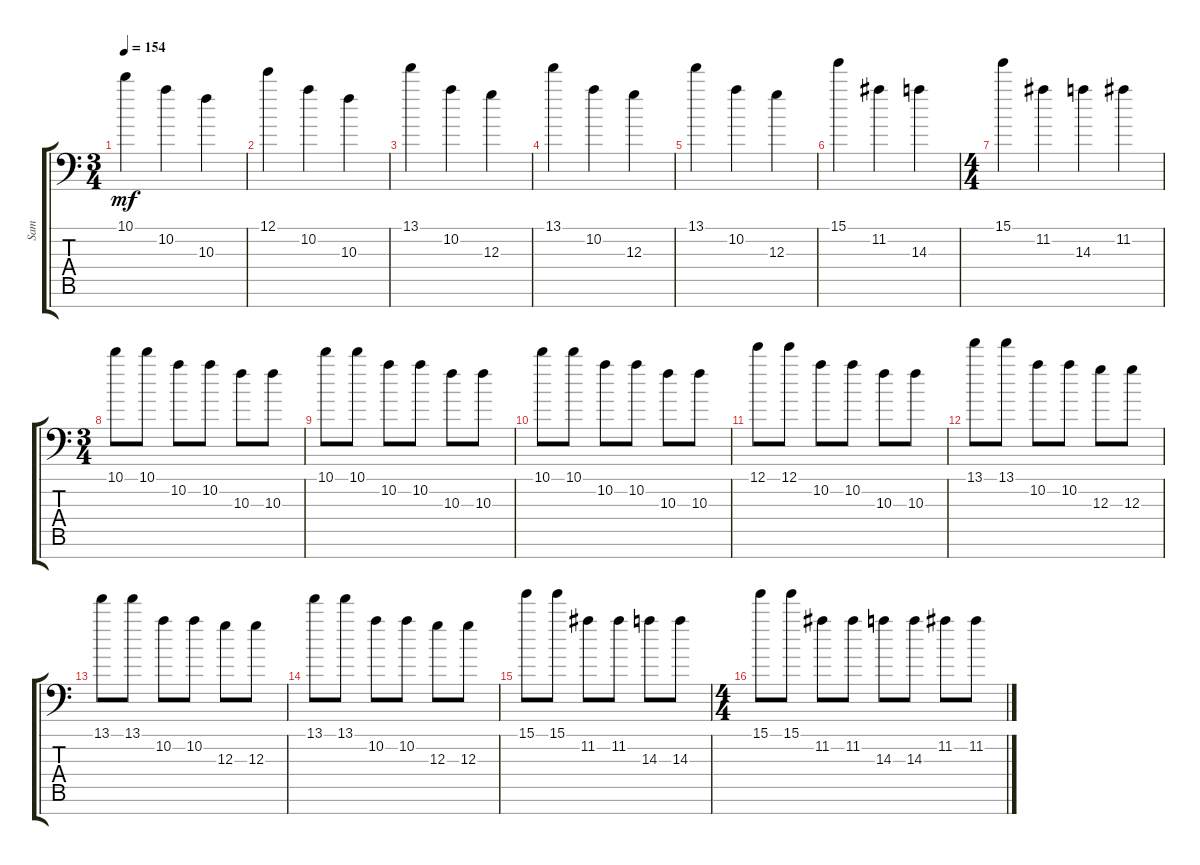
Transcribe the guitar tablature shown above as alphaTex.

\track ("Sam" "Sam") {instrument distortionguitar}
\staff {score tabs}
\tuning (E4 B3 G3 D3 A2 E2 A1) {hide}
\ts (3 4)
\tempo 154
\clef f4
\ks c
10.1.4{dy mf} 10.2.4 10.3.4 |
12.1.4 10.2.4 10.3.4 |
13.1.4 10.2.4 12.3.4 |
13.1.4 10.2.4 12.3.4 |
13.1.4 10.2.4 12.3.4 |
15.1.4 11.2.4 14.3.4 |
\ts (4 4)
15.1.4 11.2.4 14.3.4 11.2.4 |
\ts (3 4)
10.1.8 10.1.8 10.2.8 10.2.8 10.3.8 10.3.8 |
10.1.8 10.1.8 10.2.8 10.2.8 10.3.8 10.3.8 |
10.1.8 10.1.8 10.2.8 10.2.8 10.3.8 10.3.8 |
12.1.8 12.1.8 10.2.8 10.2.8 10.3.8 10.3.8 |
13.1.8 13.1.8 10.2.8 10.2.8 12.3.8 12.3.8 |
13.1.8 13.1.8 10.2.8 10.2.8 12.3.8 12.3.8 |
13.1.8 13.1.8 10.2.8 10.2.8 12.3.8 12.3.8 |
15.1.8 15.1.8 11.2.8 11.2.8 14.3.8 14.3.8 |
\ts (4 4)
15.1.8 15.1.8 11.2.8 11.2.8 14.3.8 14.3.8 11.2.8 11.2.8
